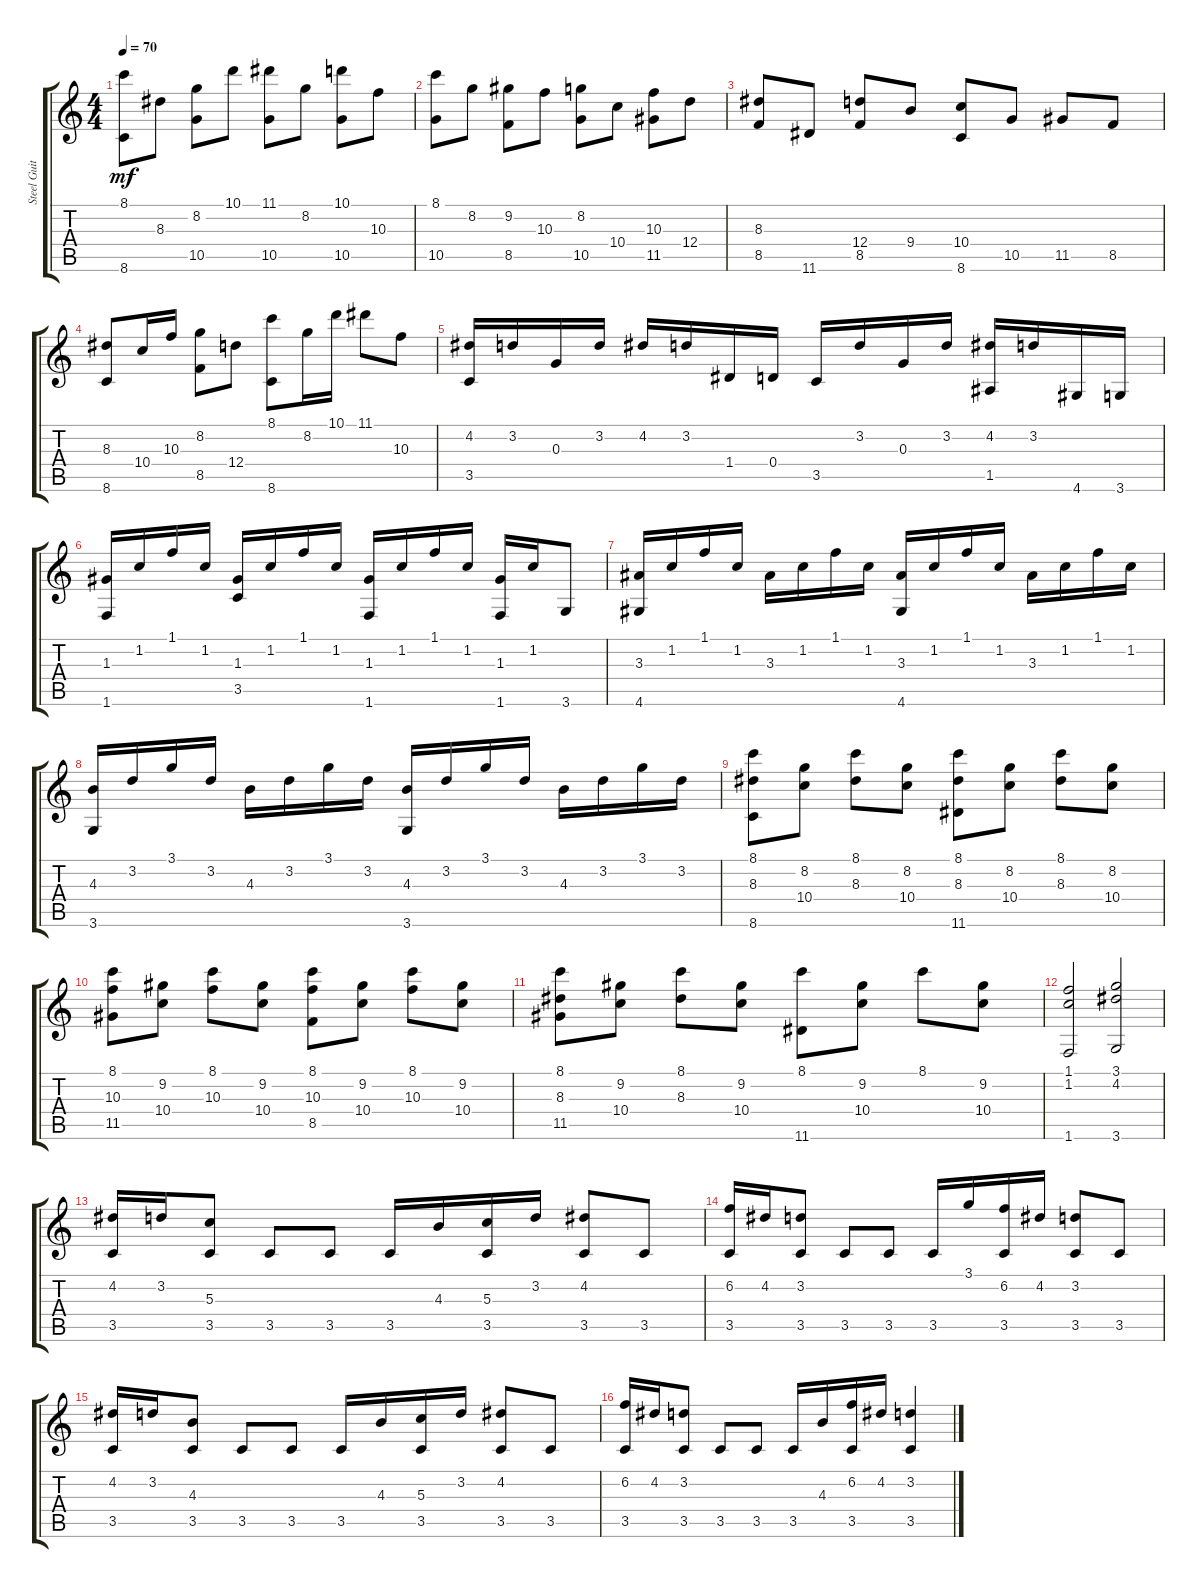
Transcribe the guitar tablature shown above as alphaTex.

\track ("Steel Guitar" "Steel Guit") {instrument acousticguitarsteel}
\staff {score tabs}
\tuning (E4 B3 G3 D3 A2 E2) {hide}
\ts (4 4)
\tempo 70
\clef g2
\ks c
(8.1 8.6).8{dy mf} 8.3.8 (8.2 10.5).8 10.1.8 (11.1 10.5).8 8.2.8 (10.1 10.5).8 10.3.8 |
(8.1 10.5).8 8.2.8 (9.2 8.5).8 10.3.8 (8.2 10.5).8 10.4.8 (10.3 11.5).8 12.4.8 |
(8.3 8.5).8 11.6.8 (12.4 8.5).8 9.4.8 (10.4 8.6).8 10.5.8 11.5.8 8.5.8 |
(8.3 8.6).8 10.4.16 10.3.16 (8.2 8.5).8 12.4.8 (8.1 8.6).8 8.2.16 10.1.16 11.1.8 10.3.8 |
(4.2 3.5).16 3.2.16 0.3.16 3.2.16 4.2.16 3.2.16 1.4.16 0.4.16 3.5.16 3.2.16 0.3.16 3.2.16 (4.2 1.5).16 3.2.16 4.6.16 3.6.16 |
(1.3 1.6).16 1.2.16 1.1.16 1.2.16 (1.3 3.5).16 1.2.16 1.1.16 1.2.16 (1.3 1.6).16 1.2.16 1.1.16 1.2.16 (1.3 1.6).16 1.2.16 3.6.8 |
(3.3 4.6).16 1.2.16 1.1.16 1.2.16 3.3.16 1.2.16 1.1.16 1.2.16 (3.3 4.6).16 1.2.16 1.1.16 1.2.16 3.3.16 1.2.16 1.1.16 1.2.16 |
(4.3 3.6).16 3.2.16 3.1.16 3.2.16 4.3.16 3.2.16 3.1.16 3.2.16 (4.3 3.6).16 3.2.16 3.1.16 3.2.16 4.3.16 3.2.16 3.1.16 3.2.16 |
(8.1 8.3 8.6).8 (8.2 10.4).8 (8.1 8.3).8 (8.2 10.4).8 (8.1 8.3 11.6).8 (8.2 10.4).8 (8.1 8.3).8 (8.2 10.4).8 |
(8.1 10.3 11.5).8 (9.2 10.4).8 (8.1 10.3).8 (9.2 10.4).8 (8.1 10.3 8.5).8 (9.2 10.4).8 (8.1 10.3).8 (9.2 10.4).8 |
(8.1 8.3 11.5).8 (9.2 10.4).8 (8.1 8.3).8 (9.2 10.4).8 (8.1 11.6).8 (9.2 10.4).8 8.1.8 (9.2 10.4).8 |
(1.1 1.2 1.6).2 (3.1 4.2 3.6).2 |
(4.2 3.5).16 3.2.16 (5.3 3.5).8 3.5.8 3.5.8 3.5.16 4.3.16 (5.3 3.5).16 3.2.16 (4.2 3.5).8 3.5.8 |
(6.2 3.5).16 4.2.16 (3.2 3.5).8 3.5.8 3.5.8 3.5.16 3.1.16 (6.2 3.5).16 4.2.16 (3.2 3.5).8 3.5.8 |
(4.2 3.5).16 3.2.16 (4.3 3.5).8 3.5.8 3.5.8 3.5.16 4.3.16 (5.3 3.5).16 3.2.16 (4.2 3.5).8 3.5.8 |
(6.2 3.5).16 4.2.16 (3.2 3.5).8 3.5.8 3.5.8 3.5.16 4.3.16 (6.2 3.5).16 4.2.16 (3.2 3.5).4
